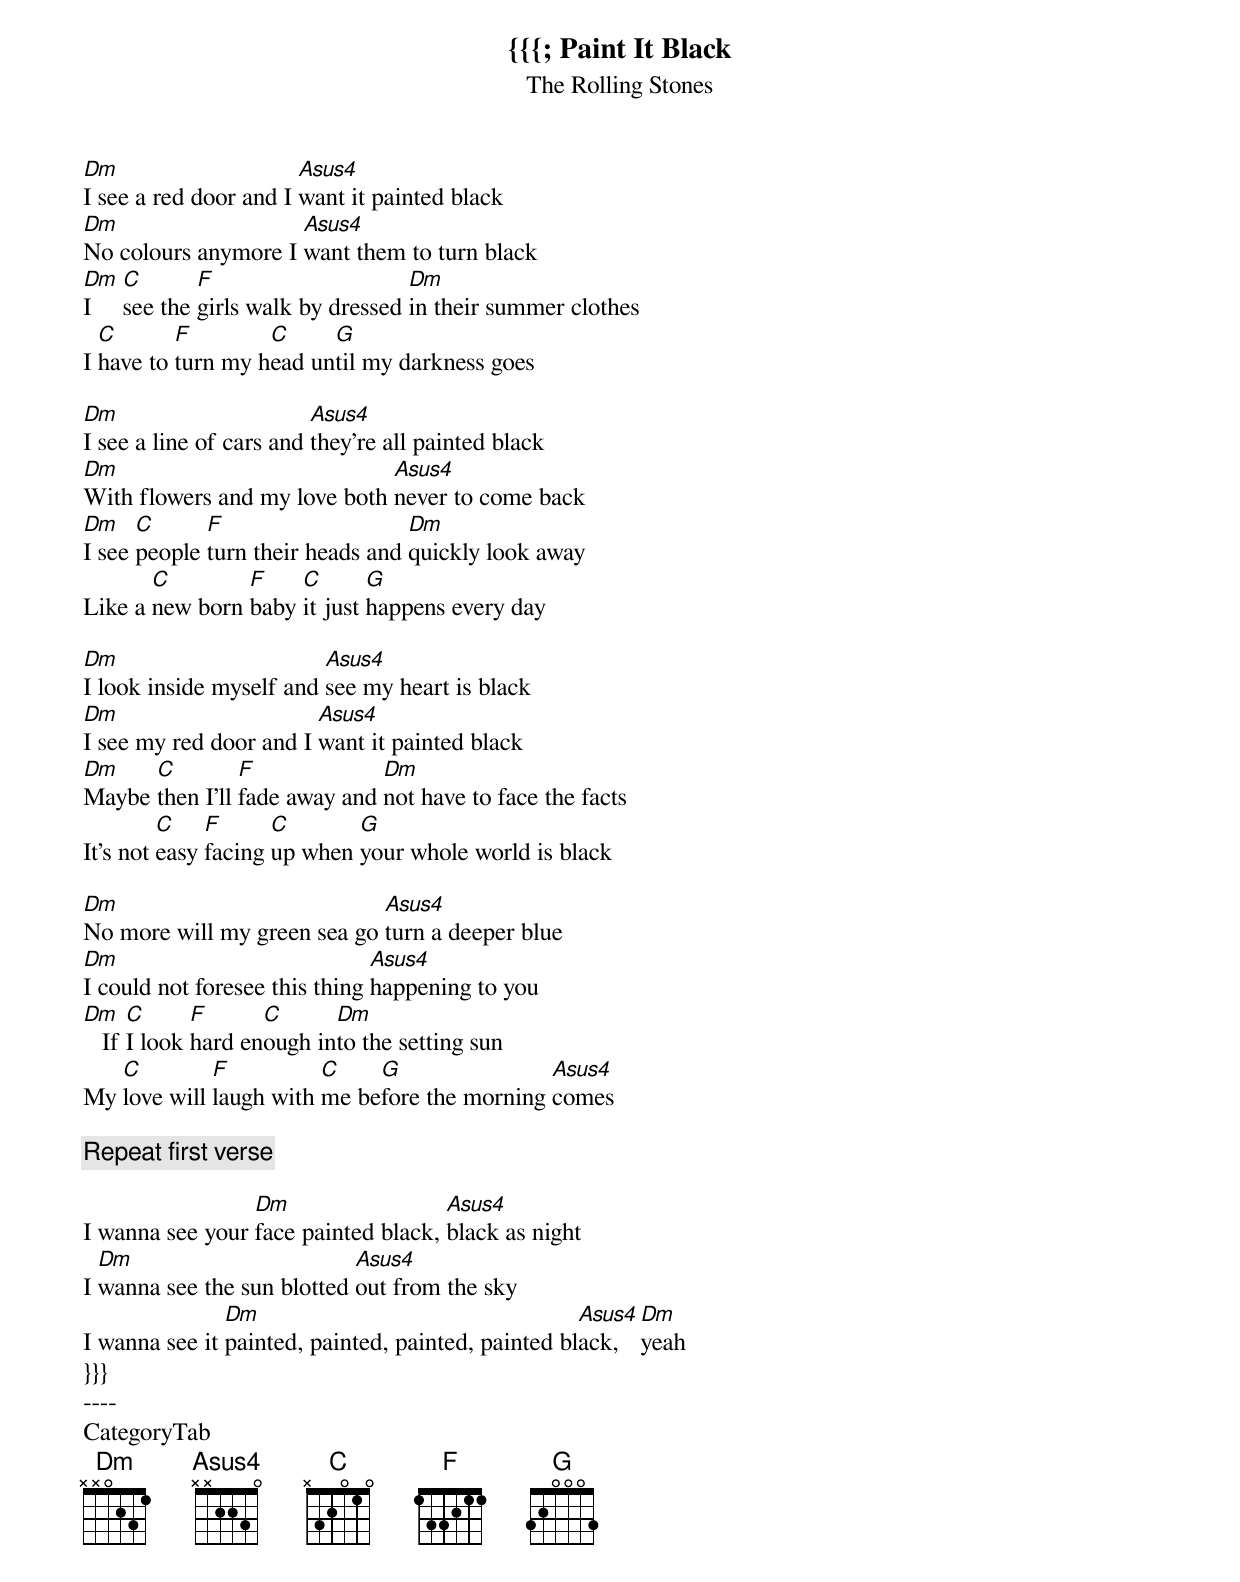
{{{
{t:Paint It Black}
{st:The Rolling Stones}
[Dm]I see a red door and I [Asus4]want it painted black
[Dm]No colours anymore I [Asus4]want them to turn black
[Dm]I     [C]see the [F]girls walk by dressed [Dm]in their summer clothes
I [C]have to [F]turn my h[C]ead un[G]til my darkness goes

[Dm]I see a line of cars and [Asus4]they're all painted black
[Dm]With flowers and my love both [Asus4]never to come back
[Dm]I see [C]people [F]turn their heads and [Dm]quickly look away
Like a [C]new born [F]baby [C]it just [G]happens every day

[Dm]I look inside myself and [Asus4]see my heart is black
[Dm]I see my red door and I [Asus4]want it painted black
[Dm]Maybe [C]then I'll [F]fade away and [Dm]not have to face the facts
It's not [C]easy [F]facing [C]up when [G]your whole world is black

[Dm]No more will my green sea go [Asus4]turn a deeper blue
[Dm]I could not foresee this thing [Asus4]happening to you
[Dm]   If [C]I look [F]hard en[C]ough in[Dm]to the setting sun
My [C]love will [F]laugh with [C]me be[G]fore the morning [Asus4]comes

{c:Repeat first verse}

I wanna see your [Dm]face painted black, [Asus4]black as night
I [Dm]wanna see the sun blotted [Asus4]out from the sky
I wanna see it [Dm]painted, painted, painted, painted bl[Asus4]ack,  [Dm]yeah
}}}
----
CategoryTab
